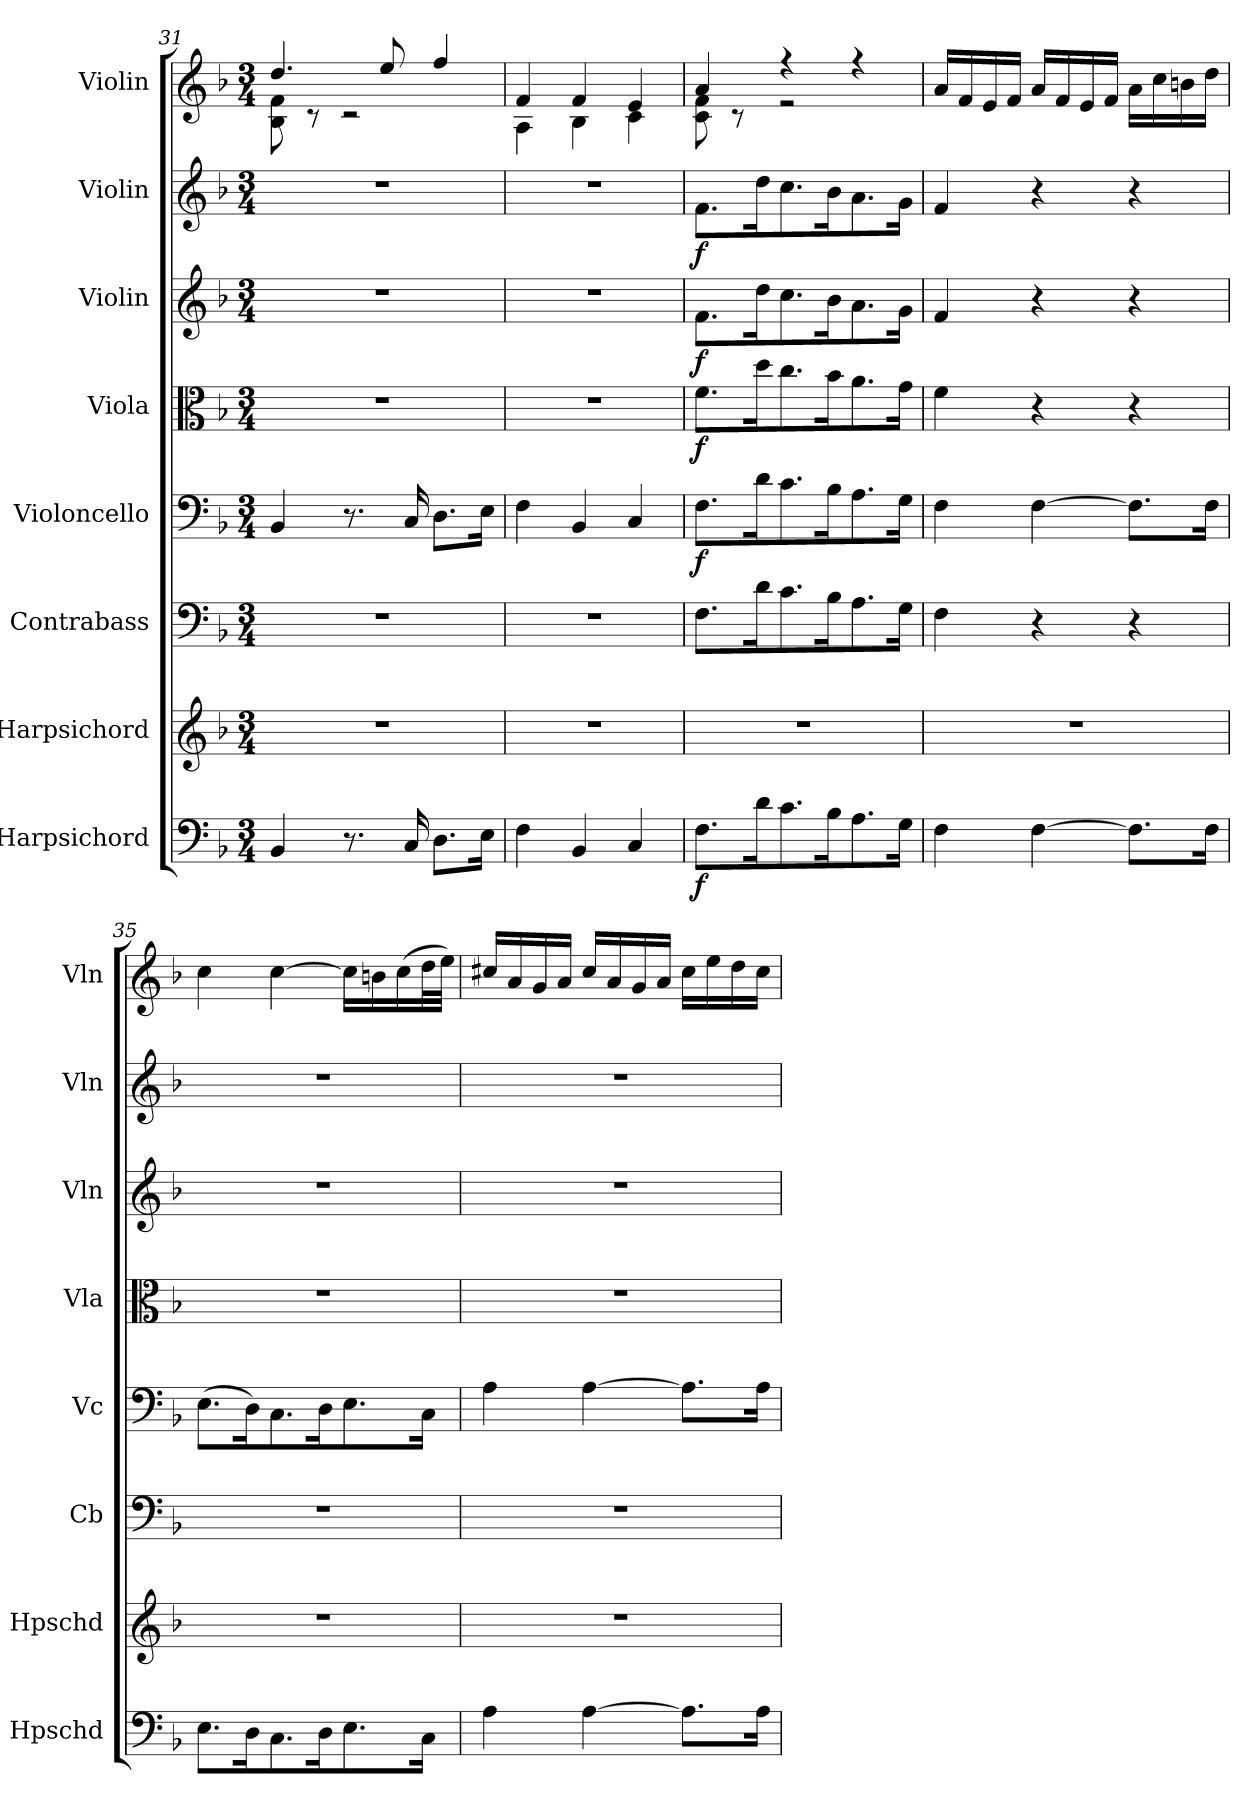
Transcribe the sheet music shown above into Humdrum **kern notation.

**kern	**dynam	**kern	**kern	**kern	**dynam	**kern	**dynam	**kern	**dynam	**kern	**dynam	**kern
*part8	*part8	*part7	*part6	*part5	*part5	*part4	*part4	*part3	*part3	*part2	*part2	*part1
*staff8	*staff8	*staff7	*staff6	*staff5	*staff5	*staff4	*staff4	*staff3	*staff3	*staff2	*staff2	*staff1
*I"Harpsichord	*	*I"Harpsichord	*I"Contrabass	*I"Violoncello	*	*I"Viola	*	*I"Violin	*	*I"Violin	*	*I"Violin
*I'Hpschd	*	*I'Hpschd	*I'Cb	*I'Vc	*	*I'Vla	*	*I'Vln	*	*I'Vln	*	*I'Vln
*clefF4	*	*clefG2	*clefF4	*clefF4	*	*clefC3	*	*clefG2	*	*clefG2	*	*clefG2
*k[b-]	*	*k[b-]	*k[b-]	*k[b-]	*	*k[b-]	*	*k[b-]	*	*k[b-]	*	*k[b-]
*M3/4	*	*M3/4	*M3/4	*M3/4	*	*M3/4	*	*M3/4	*	*M3/4	*	*M3/4
=31	=31	=31	=31	=31	=31	=31	=31	=31	=31	=31	=31	=31
*	*	*	*	*	*	*	*	*	*	*	*	*^
4BB-/	.	2.r	2.r	4BB-/	.	2.r	.	2.r	.	2.r	.	4.dd/	8B-\ 8f\
.	.	.	.	.	.	.	.	.	.	.	.	.	8r
8.r	.	.	.	8.r	.	.	.	.	.	.	.	.	2r
.	.	.	.	.	.	.	.	.	.	.	.	8ee/	.
16C/	.	.	.	16C/	.	.	.	.	.	.	.	.	.
8.D\L	.	.	.	8.D\L	.	.	.	.	.	.	.	4ff/	.
16E\Jk	.	.	.	16E\Jk	.	.	.	.	.	.	.	.	.
=32	=32	=32	=32	=32	=32	=32	=32	=32	=32	=32	=32	=32	=32
4F\	.	2.r	2.r	4F\	.	2.r	.	2.r	.	2.r	.	4f/	4A\
4BB-/	.	.	.	4BB-/	.	.	.	.	.	.	.	4f/	4B-\
4C/	.	.	.	4C/	.	.	.	.	.	.	.	4e/	4c\
=33	=33	=33	=33	=33	=33	=33	=33	=33	=33	=33	=33	=33	=33
8.F\L	f	2.r	8.F\L	8.F\L	f	8.f\L	f	8.f\L	f	8.f\L	f	4a/	8c\ 8f\
.	.	.	.	.	.	.	.	.	.	.	.	.	8r
16d\K	.	.	16d\K	16d\K	.	16dd\K	.	16dd\K	.	16dd\K	.	.	.
8.c\	.	.	8.c\	8.c\	.	8.cc\	.	8.cc\	.	8.cc\	.	4r	2r
16B-\K	.	.	16B-\K	16B-\K	.	16b-\K	.	16b-\K	.	16b-\K	.	.	.
8.A\	.	.	8.A\	8.A\	.	8.a\	.	8.a\	.	8.a\	.	4r	.
16G\Jk	.	.	16G\Jk	16G\Jk	.	16g\Jk	.	16g\Jk	.	16g\Jk	.	.	.
*	*	*	*	*	*	*	*	*	*	*	*	*v	*v
=34	=34	=34	=34	=34	=34	=34	=34	=34	=34	=34	=34	=34
4F\	.	2.r	4F\	4F\	.	4f\	.	4f/	.	4f/	.	16a/LL
.	.	.	.	.	.	.	.	.	.	.	.	16f/
.	.	.	.	.	.	.	.	.	.	.	.	16e/
.	.	.	.	.	.	.	.	.	.	.	.	16f/JJ
[4F\	.	.	4r	[4F\	.	4r	.	4r	.	4r	.	16a/LL
.	.	.	.	.	.	.	.	.	.	.	.	16f/
.	.	.	.	.	.	.	.	.	.	.	.	16e/
.	.	.	.	.	.	.	.	.	.	.	.	16f/JJ
8.F\L]	.	.	4r	8.F\L]	.	4r	.	4r	.	4r	.	16a\LL
.	.	.	.	.	.	.	.	.	.	.	.	16cc\
.	.	.	.	.	.	.	.	.	.	.	.	16bn\
16F\Jk	.	.	.	16F\Jk	.	.	.	.	.	.	.	16dd\JJ
=35	=35	=35	=35	=35	=35	=35	=35	=35	=35	=35	=35	=35
8.E\L	.	2.r	2.r	(8.E\L	.	2.r	.	2.r	.	2.r	.	4cc\
16D\K	.	.	.	16D\K)	.	.	.	.	.	.	.	.
8.C\	.	.	.	8.C\	.	.	.	.	.	.	.	[4cc\
16D\K	.	.	.	16D\K	.	.	.	.	.	.	.	.
8.E\	.	.	.	8.E\	.	.	.	.	.	.	.	16cc\LL]
.	.	.	.	.	.	.	.	.	.	.	.	16bn\
.	.	.	.	.	.	.	.	.	.	.	.	(16cc\
16C\Jk	.	.	.	16C\Jk	.	.	.	.	.	.	.	32dd\L
.	.	.	.	.	.	.	.	.	.	.	.	32ee\JJJ)
=36	=36	=36	=36	=36	=36	=36	=36	=36	=36	=36	=36	=36
4A\	.	2.r	2.r	4A\	.	2.r	.	2.r	.	2.r	.	16cc#X/LL
.	.	.	.	.	.	.	.	.	.	.	.	16a/
.	.	.	.	.	.	.	.	.	.	.	.	16g/
.	.	.	.	.	.	.	.	.	.	.	.	16a/JJ
[4A\	.	.	.	[4A\	.	.	.	.	.	.	.	16cc#/LL
.	.	.	.	.	.	.	.	.	.	.	.	16a/
.	.	.	.	.	.	.	.	.	.	.	.	16g/
.	.	.	.	.	.	.	.	.	.	.	.	16a/JJ
8.A\L]	.	.	.	8.A\L]	.	.	.	.	.	.	.	16cc#\LL
.	.	.	.	.	.	.	.	.	.	.	.	16ee\
.	.	.	.	.	.	.	.	.	.	.	.	16dd\
16A\Jk	.	.	.	16A\Jk	.	.	.	.	.	.	.	16cc#\JJ
=	=	=	=	=	=	=	=	=	=	=	=	=
*-	*-	*-	*-	*-	*-	*-	*-	*-	*-	*-	*-	*-
